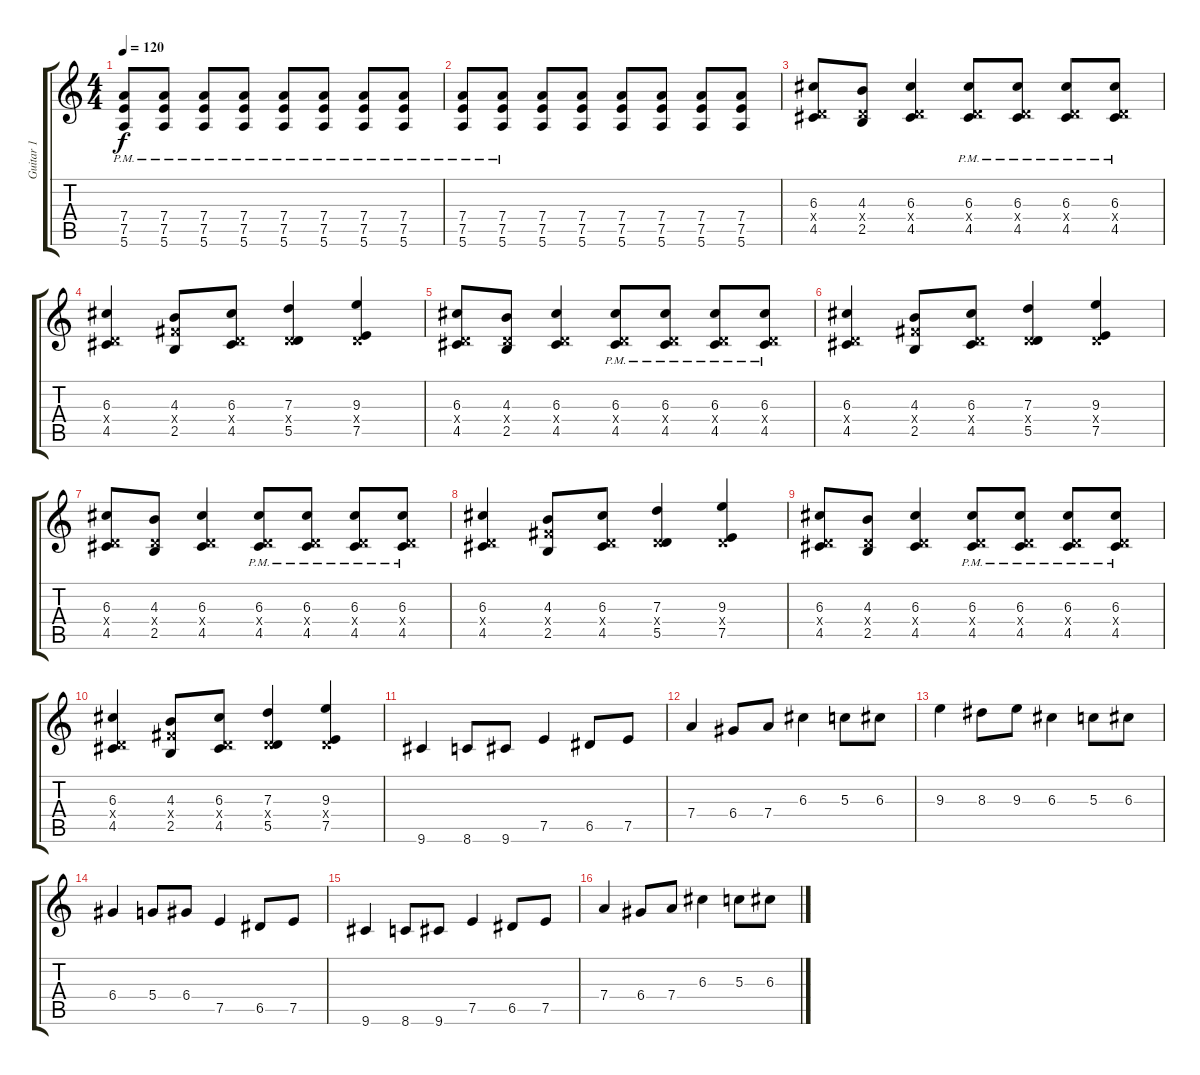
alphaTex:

\track ("Guitar 1" "Guitar 1") {instrument distortionguitar}
\staff {score tabs}
\tuning (E4 B3 G3 D3 A2 E2) {hide}
\ts (4 4)
\tempo 120
\clef g2
\ks c
(7.4{pm} 7.5{pm} 5.6{pm}).8{dy f} (7.4{pm} 7.5{pm} 5.6{pm}).8 (7.4{pm} 7.5{pm} 5.6{pm}).8 (7.4{pm} 7.5{pm} 5.6{pm}).8 (7.4{pm} 7.5{pm} 5.6{pm}).8 (7.4{pm} 7.5{pm} 5.6{pm}).8 (7.4{pm} 7.5{pm} 5.6{pm}).8 (7.4{pm} 7.5{pm} 5.6{pm}).8 |
(7.4{pm} 7.5{pm} 5.6{pm}).8 (7.4{pm} 7.5{pm} 5.6{pm}).8 (7.4 7.5 5.6).8 (7.4 7.5 5.6).8 (7.4 7.5 5.6).8 (7.4 7.5 5.6).8 (7.4 7.5 5.6).8 (7.4 7.5 5.6).8 |
(6.3 0.4{x} 4.5).8 (4.3 0.4{x} 2.5).8 (6.3 0.4{x} 4.5).4 (6.3{pm} 0.4{x} 4.5{pm}).8 (6.3{pm} 0.4{x} 4.5{pm}).8 (6.3{pm} 0.4{x} 4.5{pm}).8 (6.3{pm} 0.4{x} 4.5{pm}).8 |
(6.3 0.4{x} 4.5).4 (4.3 4.4{x} 2.5).8 (6.3 0.4{x} 4.5).8 (7.3 0.4{x} 5.5).4 (9.3 0.4{x} 7.5).4 |
(6.3 0.4{x} 4.5).8 (4.3 0.4{x} 2.5).8 (6.3 0.4{x} 4.5).4 (6.3{pm} 0.4{x} 4.5{pm}).8 (6.3{pm} 0.4{x} 4.5{pm}).8 (6.3{pm} 0.4{x} 4.5{pm}).8 (6.3{pm} 0.4{x} 4.5{pm}).8 |
(6.3 0.4{x} 4.5).4 (4.3 4.4{x} 2.5).8 (6.3 0.4{x} 4.5).8 (7.3 0.4{x} 5.5).4 (9.3 0.4{x} 7.5).4 |
(6.3 0.4{x} 4.5).8 (4.3 0.4{x} 2.5).8 (6.3 0.4{x} 4.5).4 (6.3{pm} 0.4{x} 4.5{pm}).8 (6.3{pm} 0.4{x} 4.5{pm}).8 (6.3{pm} 0.4{x} 4.5{pm}).8 (6.3{pm} 0.4{x} 4.5{pm}).8 |
(6.3 0.4{x} 4.5).4 (4.3 4.4{x} 2.5).8 (6.3 0.4{x} 4.5).8 (7.3 0.4{x} 5.5).4 (9.3 0.4{x} 7.5).4 |
(6.3 0.4{x} 4.5).8 (4.3 0.4{x} 2.5).8 (6.3 0.4{x} 4.5).4 (6.3{pm} 0.4{x} 4.5{pm}).8 (6.3{pm} 0.4{x} 4.5{pm}).8 (6.3{pm} 0.4{x} 4.5{pm}).8 (6.3{pm} 0.4{x} 4.5{pm}).8 |
(6.3 0.4{x} 4.5).4 (4.3 4.4{x} 2.5).8 (6.3 0.4{x} 4.5).8 (7.3 0.4{x} 5.5).4 (9.3 0.4{x} 7.5).4 |
9.6.4 8.6.8 9.6.8 7.5.4 6.5.8 7.5.8 |
7.4.4 6.4.8 7.4.8 6.3.4 5.3.8 6.3.8 |
9.3.4 8.3.8 9.3.8 6.3.4 5.3.8 6.3.8 |
6.4.4 5.4.8 6.4.8 7.5.4 6.5.8 7.5.8 |
9.6.4 8.6.8 9.6.8 7.5.4 6.5.8 7.5.8 |
7.4.4 6.4.8 7.4.8 6.3.4 5.3.8 6.3.8
